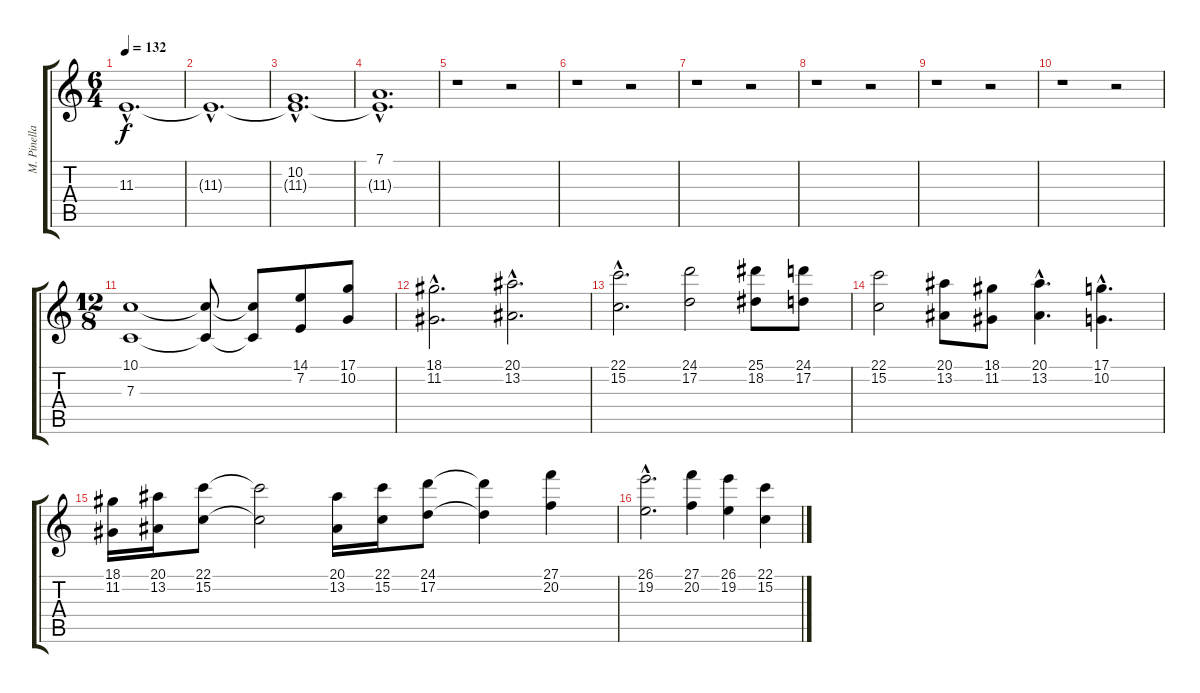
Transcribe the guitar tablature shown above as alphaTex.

\track ("M. Pinella [Strings, Chorus]" "M. Pinella") {instrument stringensemble1}
\staff {score tabs}
\tuning (D4 A3 F3 C3 G2 D2) {hide}
\ts (6 4)
\tempo 132
\clef g2
\ks c
11.3{hac}.1{d dy f volume 7 instrument choiraahs} |
11.3{hac t}.1{d} |
(10.2{hac} 11.3{hac t}).1{d} |
(7.1{hac} 11.3{hac t}).1{d} |
r.1 r.2 |
r.1 r.2 |
r.1 r.2 |
r.1 r.2 |
r.1 r.2 |
r.1 r.2 |
\ts (12 8)
(10.1 7.3).1{volume 12 instrument stringensemble1} (10.1{t} 7.3{t}).8 (10.1{t} 7.3{t}).8 (14.1 7.2).8 (17.1 10.2).8 |
(18.1{hac} 11.2{hac}).2{d} (20.1{hac} 13.2{hac}).2{d} |
(22.1{hac} 15.2{hac}).2{d} (24.1 17.2).2 (25.1 18.2).8 (24.1 17.2).8 |
(22.1 15.2).2 (20.1 13.2).8 (18.1 11.2).8 (20.1{hac} 13.2{hac}).4{d} (17.1{hac} 10.2{hac}).4{d} |
(18.1 11.2).16 (20.1 13.2).16 (22.1 15.2).8 (22.1{t} 15.2{t}).2 (20.1 13.2).16 (22.1 15.2).16 (24.1 17.2).8 (24.1{t} 17.2{t}).4 (27.1 20.2).4 |
(26.1{hac} 19.2{hac}).2{d} (27.1 20.2).4 (26.1 19.2).4 (22.1 15.2).4
